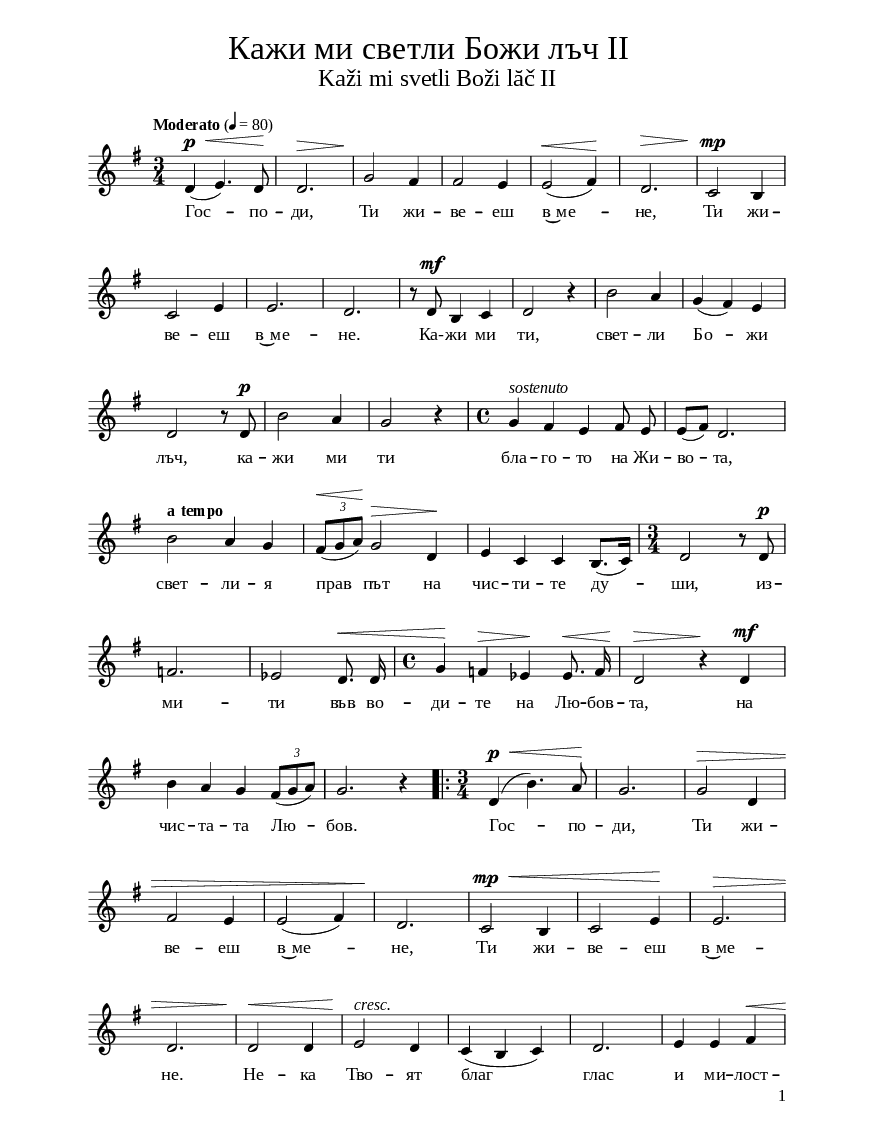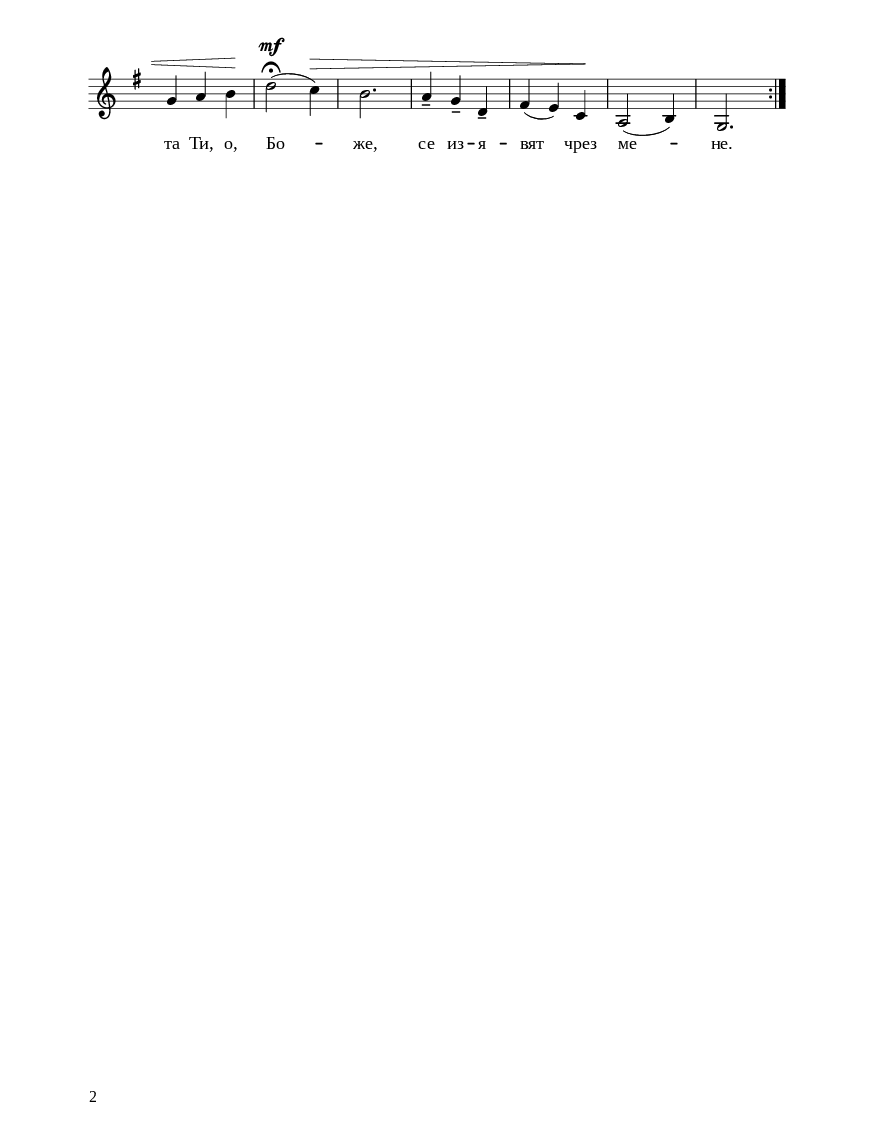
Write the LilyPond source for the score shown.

\version "2.24.2"

% include paper part and global functions
\include "include/globals.ily"

\bookpart {
  \label #'ref211
  \tocItem \markup "Кажи ми светли Божи лъч II  – Kaži mi svetli Boži lăč II "
  \include "include/bookpart-paper.ily"
  \score {
    \include "include/score-layout.ily"

    \new Voice \absolute {
      \clef treble
      \key g \major
      \time 3/4
      \tempoFunc "Moderato" 4 "80"
      \autoBeamOff

      d'4 (  ^\p  ^\<  e'4. )  d'8  ^\! | % 2
      d'2.  ^\> | % 3
      g'2  ^\!  fis'4 | % 4
      fis'2  e'4 | % 5
      e'2 (  ^\<  fis'4 )  ^\! | % 6
      d'2.  ^\> | % 7
      c'2  ^\!  ^\mp  b4 \break | % 8
      c'2  e'4 | % 9
      e'2. |
      d'2. | % 11
      r8  d'8  ^\mf  b4  c'4 | % 12
      d'2 r4 | % 13
      b'2  a'4 | % 14
      g'4 (  fis'4 )  e'4 \break | % 15
      d'2 r8  d'8  ^\p | % 16
      b'2  a'4 | % 17
      g'2 r4 | % 18
      \time 4/4  | % 18
      g'4 ^\markup{ \italic {sostenuto} }  fis'4  e'4
      fis'8  e'8 | % 19
      e'8 ( [  fis'8 ) ]  d'2. \break |

      b'2  ^\markup{ \bold {a tempo} }  a'4  g'4 | % 21
      \once \omit TupletBracket
      \times 2/3  {
        fis'8 ( [  ^\<  g'8  a'8 ) ]
      }
      ^\!  g'2  ^\>  d'4  ^\! | % 22
      e'4  c'4  c'4  b8. ( [  c'16 ) ]
      | % 23
      \time 3/4  | % 23
      d'2 r8  d'8  ^\p \break | % 24
      f'2. | % 25
      es'2
      \once \override Hairpin.to-barline = ##f
      d'8. ^\<  d'16 | % 26
      \time 4/4  | % 26
      g'4  ^\!  f'4  ^\>  es'4 ^\! es'8. ^\<
      f'16 | % 27
      d'2  ^\!  ^\> r4  ^\!  d'4  ^\mf \break | % 28
      b'4  a'4  g'4 \once \omit TupletBracket
      \times 2/3  {
        fis'8 ( [  g'8  a'8 ) ]
      }
      | % 29
      g'2. r4 \bar ".|:"

      \time 3/4  |
      d'4 (  ^\p  ^\<  b'4. )  a'8  ^\! | % 31
      g'2. | % 32
      g'2  ^\>  d'4 \break | % 33
      fis'2  e'4 | % 34
      e'2 (  fis'4 ) | % 35
      d'2.  ^\! | % 36
      c'2  ^\mp  ^\<  b4 | % 37
      c'2  e'4  ^\! | % 38
      e'2.  ^\> \break | % 39
      d'2. |
      d'2  ^\!  ^\<  d'4 | % 41
      e'2  ^\! ^\markup \italic { "cresc." }  d'4 | % 42
      \once \omit TupletBracket

      c'4 (  b4
      c'4 )
      |
      d'2. | % 43
      e'4  e'4  fis'4  ^\< | % 44
      g'4  a'4  b'4  ^\!  | % 45
      d''2 ( ^\fermata  ^\mf  c''4 )  ^\> | % 46
      b'2. | % 47
      a'4 --  g'4 --  d'4 -- | % 48
      fis'4 (  e'4 )  c'4  ^\! | % 49
      a2 (  b4 ) |
      g2.
      \bar ":|."
    }

    \addlyrics {
      Гос -- по -- ди, Ти жи -- ве --
      еш в~ме -- не, Ти жи -- ве --
      еш в~ме -- не. "Ка-" -- жи ми ти,
      свет -- ли Бо -- жи лъч, ка --
      жи ми ти бла -- го -- то на Жи --
      во -- та, свет -- ли -- я прав
      път на чис -- ти -- те ду
      -- ши, из -- ми -- ти във во --
      ди -- те на Лю -- бов -- та, на
      чис -- та -- та Лю --  бов.
      Гос -- по -- ди, Ти жи -- ве --
      еш в~ме -- не, Ти жи -- ве --
      еш в~ме -- не. Не -- ка Тво -- ят
      благ   глас и ми -- лост --
      та Ти, о, Бо -- же, се из -- я
      -- вят  чрез ме -- не.}

        \header {
          title = \titleFunc "Кажи ми светли Божи лъч II  " "Kaži mi svetli Boži lăč II"
        }

        \midi{}

      } % score

      \markup \empty-one

      % include foreign translation(s) of the song
      

    } % bookpart

    % Più mosso
    %
